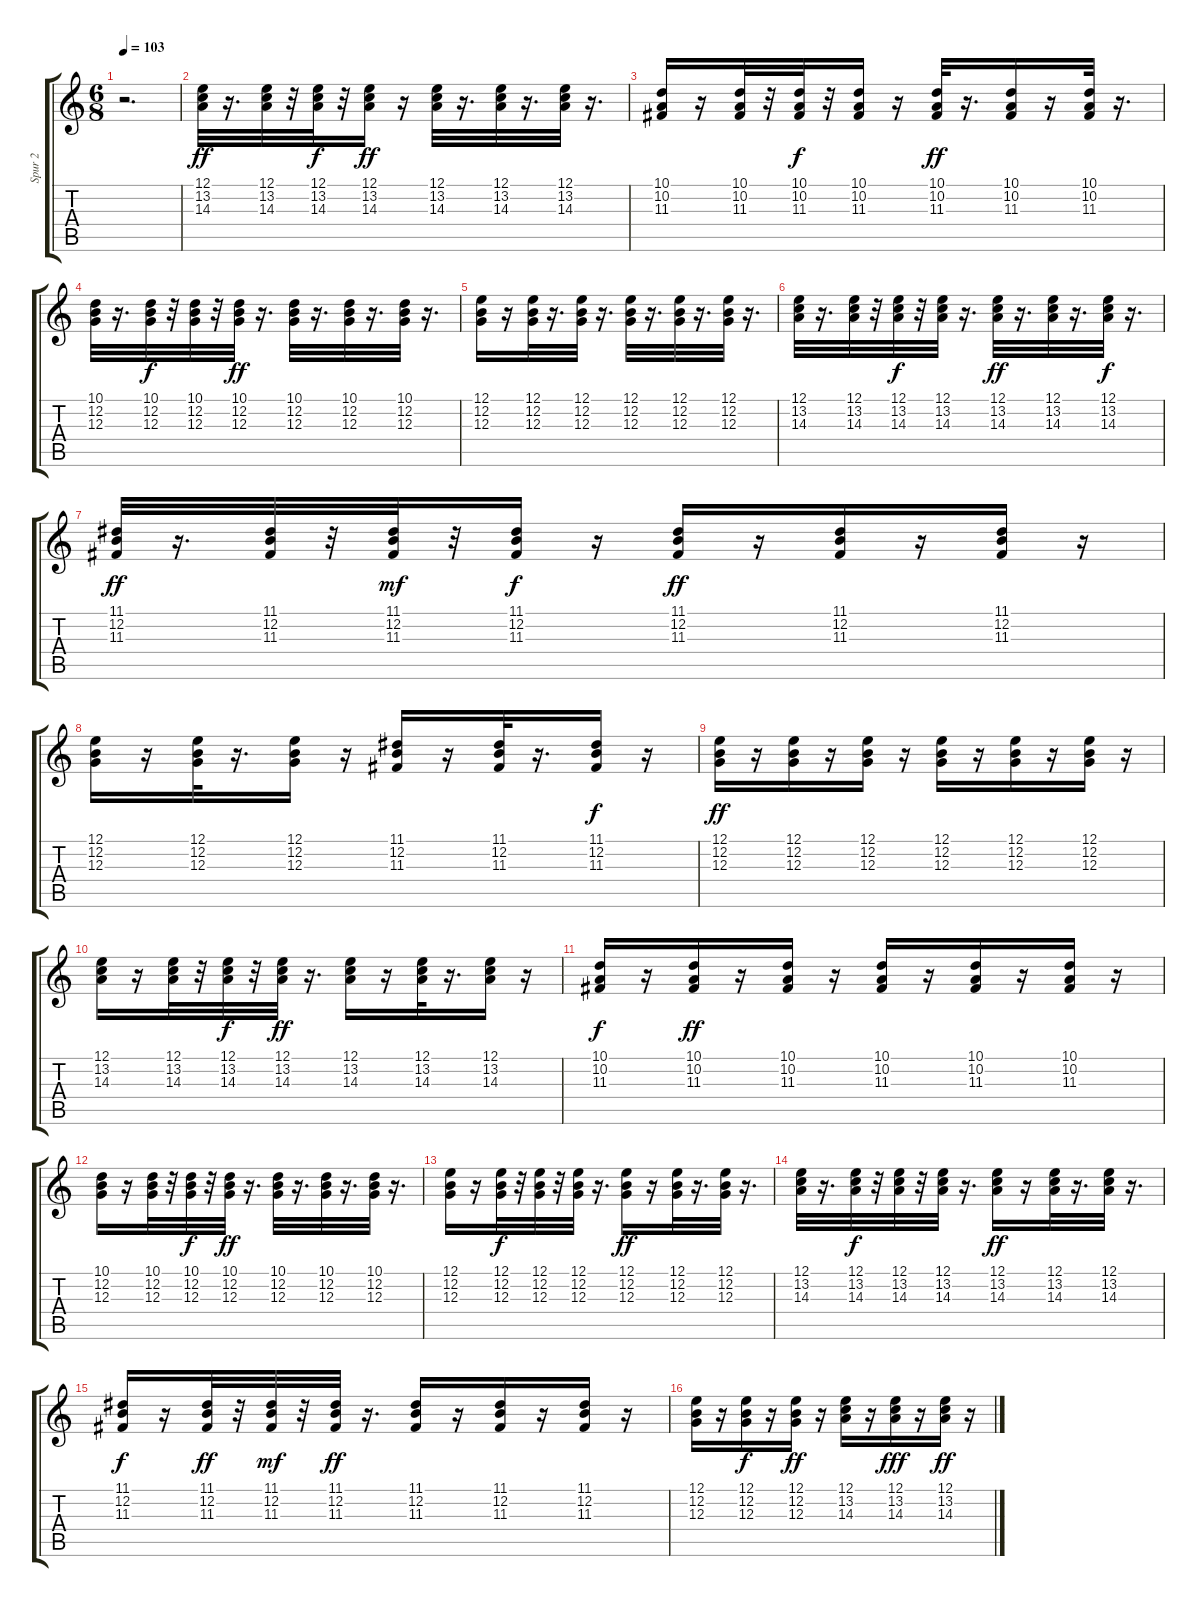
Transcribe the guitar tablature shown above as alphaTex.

\track ("Spur 2" "Spur 2") {instrument acousticgrandpiano}
\staff {score tabs}
\tuning (E4 B3 G3 D3 A2 E2) {hide}
\ts (6 8)
\tempo 103
\clef g2
\ks c
r.2{d dy ff instrument acousticgrandpiano} |
(12.1 13.2 14.3).32{instrument acousticgrandpiano} r.16{d} (12.1 13.2 14.3).32 r.32 (12.1 13.2 14.3).32{dy f} r.32 (12.1 13.2 14.3).16{dy ff} r.16 (12.1 13.2 14.3).32 r.16{d} (12.1 13.2 14.3).32 r.16{d} (12.1 13.2 14.3).32 r.16{d} |
(10.1 10.2 11.3).16 r.16 (10.1 10.2 11.3).32 r.32 (10.1 10.2 11.3).32{dy f} r.32 (10.1 10.2 11.3).16 r.16 (10.1 10.2 11.3).32{dy ff} r.16{d} (10.1 10.2 11.3).16 r.16 (10.1 10.2 11.3).32 r.16{d} |
(10.1 12.2 12.3).32 r.16{d} (10.1 12.2 12.3).32{dy f} r.32 (10.1 12.2 12.3).32 r.32 (10.1 12.2 12.3).32{dy ff} r.16{d} (10.1 12.2 12.3).32 r.16{d} (10.1 12.2 12.3).32 r.16{d} (10.1 12.2 12.3).32 r.16{d} |
(12.1 12.2 12.3).16 r.16 (12.1 12.2 12.3).32 r.16{d} (12.1 12.2 12.3).32 r.16{d} (12.1 12.2 12.3).32 r.16{d} (12.1 12.2 12.3).32 r.16{d} (12.1 12.2 12.3).32 r.16{d} |
(12.1 13.2 14.3).32 r.16{d} (12.1 13.2 14.3).32 r.32 (12.1 13.2 14.3).32{dy f} r.32 (12.1 13.2 14.3).32 r.16{d} (12.1 13.2 14.3).32{dy ff} r.16{d} (12.1 13.2 14.3).32 r.16{d} (12.1 13.2 14.3).32{dy f} r.16{d} |
(11.1 12.2 11.3).32{dy ff} r.16{d} (11.1 12.2 11.3).32 r.32 (11.1 12.2 11.3).32{dy mf} r.32 (11.1 12.2 11.3).16{dy f} r.16 (11.1 12.2 11.3).16{dy ff} r.16 (11.1 12.2 11.3).16 r.16 (11.1 12.2 11.3).16 r.16 |
(12.1 12.2 12.3).16 r.16 (12.1 12.2 12.3).32 r.16{d} (12.1 12.2 12.3).16 r.16 (11.1 12.2 11.3).16 r.16 (11.1 12.2 11.3).32 r.16{d} (11.1 12.2 11.3).16{dy f} r.16 |
(12.1 12.2 12.3).16{dy ff} r.16 (12.1 12.2 12.3).16 r.16 (12.1 12.2 12.3).16 r.16 (12.1 12.2 12.3).16 r.16 (12.1 12.2 12.3).16 r.16 (12.1 12.2 12.3).16 r.16 |
(12.1 13.2 14.3).16 r.16 (12.1 13.2 14.3).32 r.32 (12.1 13.2 14.3).32{dy f} r.32 (12.1 13.2 14.3).32{dy ff} r.16{d} (12.1 13.2 14.3).16 r.16 (12.1 13.2 14.3).32 r.16{d} (12.1 13.2 14.3).16 r.16 |
(10.1 10.2 11.3).16{dy f} r.16 (10.1 10.2 11.3).16{dy ff} r.16 (10.1 10.2 11.3).16 r.16 (10.1 10.2 11.3).16 r.16 (10.1 10.2 11.3).16 r.16 (10.1 10.2 11.3).16 r.16 |
(10.1 12.2 12.3).16 r.16 (10.1 12.2 12.3).32 r.32 (10.1 12.2 12.3).32{dy f} r.32 (10.1 12.2 12.3).32{dy ff} r.16{d} (10.1 12.2 12.3).32 r.16{d} (10.1 12.2 12.3).32 r.16{d} (10.1 12.2 12.3).32 r.16{d} |
(12.1 12.2 12.3).16 r.16 (12.1 12.2 12.3).32{dy f} r.32 (12.1 12.2 12.3).32 r.32 (12.1 12.2 12.3).32 r.16{d} (12.1 12.2 12.3).16{dy ff} r.16 (12.1 12.2 12.3).32 r.16{d} (12.1 12.2 12.3).32 r.16{d} |
(12.1 13.2 14.3).32 r.16{d} (12.1 13.2 14.3).32{dy f} r.32 (12.1 13.2 14.3).32 r.32 (12.1 13.2 14.3).32 r.16{d} (12.1 13.2 14.3).16{dy ff} r.16 (12.1 13.2 14.3).32 r.16{d} (12.1 13.2 14.3).32 r.16{d} |
(11.1 12.2 11.3).16{dy f} r.16 (11.1 12.2 11.3).32{dy ff} r.32 (11.1 12.2 11.3).32{dy mf} r.32 (11.1 12.2 11.3).32{dy ff} r.16{d} (11.1 12.2 11.3).16 r.16 (11.1 12.2 11.3).16 r.16 (11.1 12.2 11.3).16 r.16 |
(12.1 12.2 12.3).16 r.16 (12.1 12.2 12.3).16{dy f} r.16 (12.1 12.2 12.3).16{dy ff} r.16 (12.1 13.2 14.3).16 r.16 (12.1 13.2 14.3).16{dy fff} r.16 (12.1 13.2 14.3).16{dy ff} r.16
